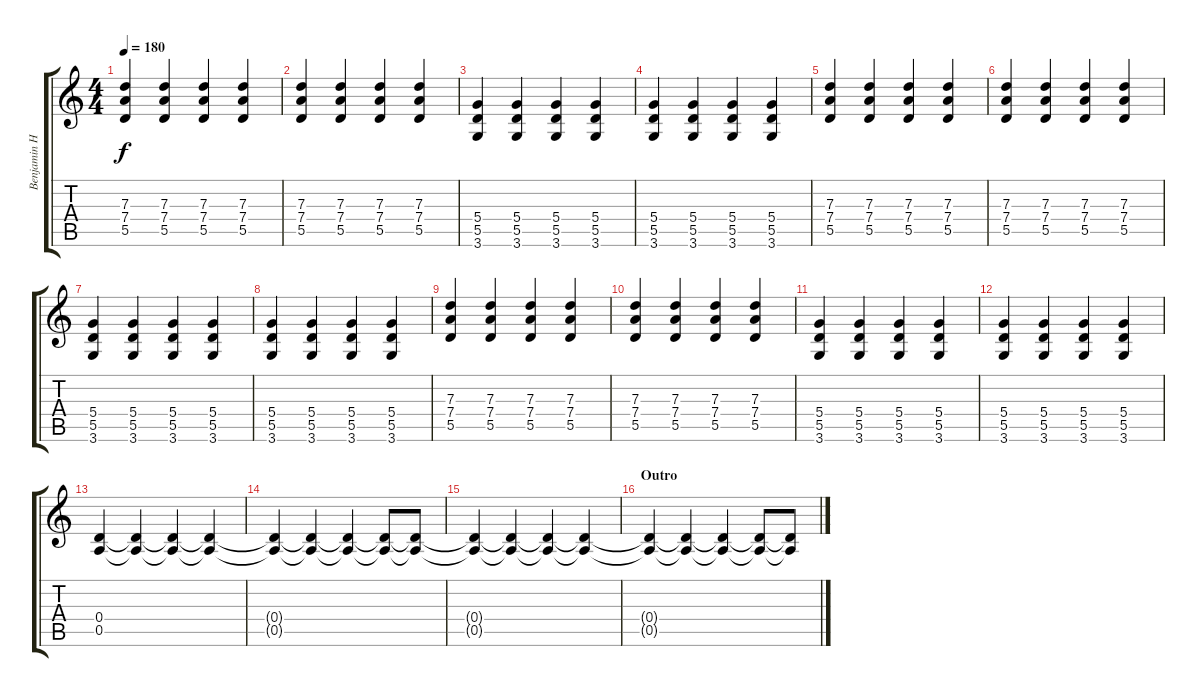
\track ("Benjamin Harper (Guitar 2)" "Benjamin H") {instrument acousticguitarsteel}
\staff {score tabs}
\tuning (E4 B3 G3 D3 A2 E2) {hide}
\ts (4 4)
\tempo 180
\clef g2
\ks c
(7.3 7.4 5.5).4{dy f volume 11 instrument distortionguitar} (7.3 7.4 5.5).4 (7.3 7.4 5.5).4 (7.3 7.4 5.5).4 |
(7.3 7.4 5.5).4 (7.3 7.4 5.5).4 (7.3 7.4 5.5).4 (7.3 7.4 5.5).4 |
(5.4 5.5 3.6).4 (5.4 5.5 3.6).4 (5.4 5.5 3.6).4 (5.4 5.5 3.6).4 |
(5.4 5.5 3.6).4 (5.4 5.5 3.6).4 (5.4 5.5 3.6).4 (5.4 5.5 3.6).4 |
(7.3 7.4 5.5).4{volume 11 instrument distortionguitar} (7.3 7.4 5.5).4 (7.3 7.4 5.5).4 (7.3 7.4 5.5).4 |
(7.3 7.4 5.5).4 (7.3 7.4 5.5).4 (7.3 7.4 5.5).4 (7.3 7.4 5.5).4 |
(5.4 5.5 3.6).4 (5.4 5.5 3.6).4 (5.4 5.5 3.6).4 (5.4 5.5 3.6).4 |
(5.4 5.5 3.6).4 (5.4 5.5 3.6).4 (5.4 5.5 3.6).4 (5.4 5.5 3.6).4 |
(7.3 7.4 5.5).4{volume 11 instrument distortionguitar} (7.3 7.4 5.5).4 (7.3 7.4 5.5).4 (7.3 7.4 5.5).4 |
(7.3 7.4 5.5).4 (7.3 7.4 5.5).4 (7.3 7.4 5.5).4 (7.3 7.4 5.5).4 |
(5.4 5.5 3.6).4 (5.4 5.5 3.6).4 (5.4 5.5 3.6).4 (5.4 5.5 3.6).4 |
(5.4 5.5 3.6).4 (5.4 5.5 3.6).4 (5.4 5.5 3.6).4 (5.4 5.5 3.6).4 |
(0.4 0.5).4{volume 6} (0.4{t} 0.5{t}).4 (0.4{t} 0.5{t}).4 (0.4{t} 0.5{t}).4 |
(0.4{t} 0.5{t}).4 (0.4{t} 0.5{t}).4 (0.4{t} 0.5{t}).4 (0.4{t} 0.5{t}).8 (0.4{t} 0.5{t}).8 |
(0.4{t} 0.5{t}).4 (0.4{t} 0.5{t}).4 (0.4{t} 0.5{t}).4 (0.4{t} 0.5{t}).4 |
\section ("" "Outro")
(0.4{t} 0.5{t}).4 (0.4{t} 0.5{t}).4 (0.4{t} 0.5{t}).4 (0.4{t} 0.5{t}).8 (0.4{t} 0.5{t}).8
